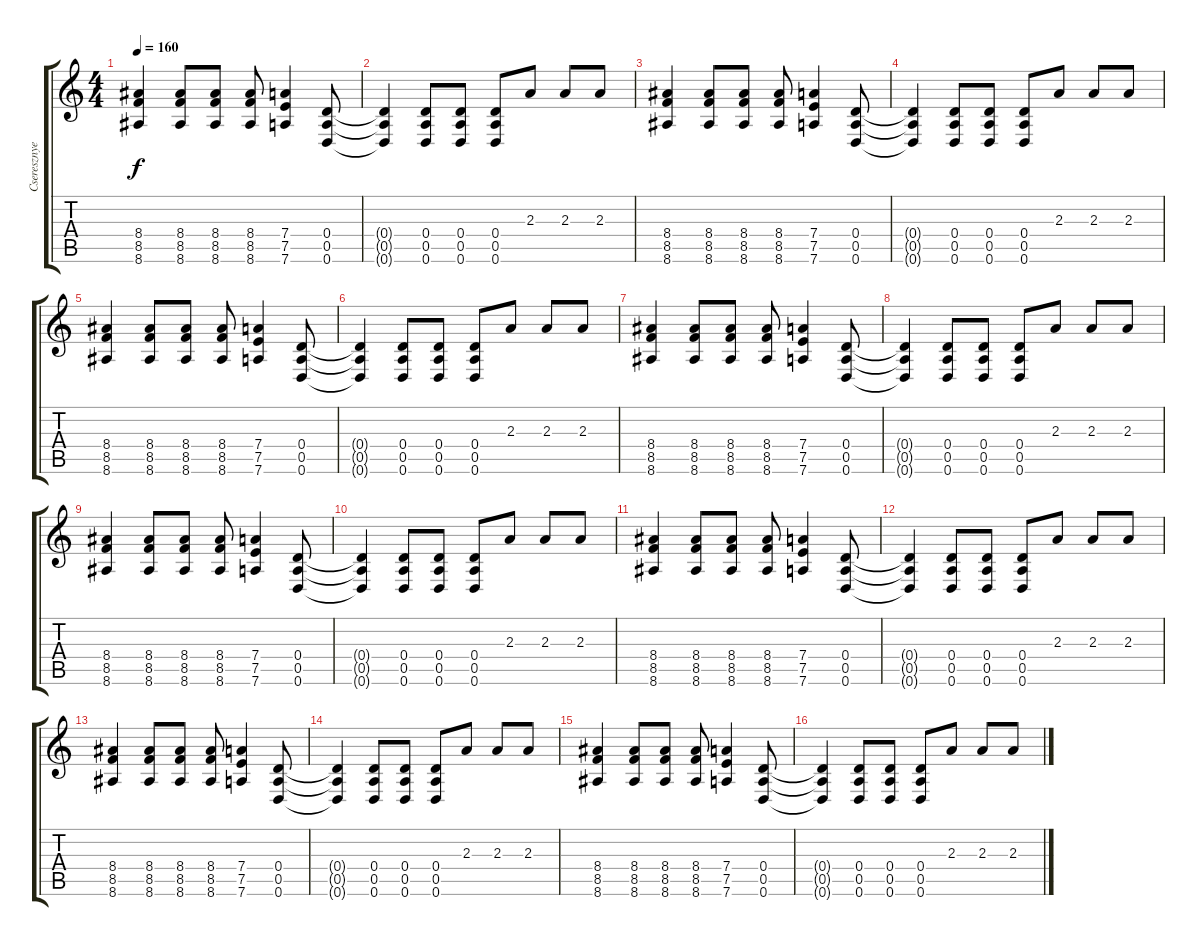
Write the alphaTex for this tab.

\track ("Cseresznye - Gitár - Ritmus" "Cseresznye") {instrument distortionguitar}
\staff {score tabs}
\tuning (E4 B3 G3 D3 A2 D2) {hide}
\ts (4 4)
\tempo 160
\clef g2
\ks c
(8.4 8.5 8.6).4{dy f} (8.4 8.5 8.6).8 (8.4 8.5 8.6).8 (8.4 8.5 8.6).8 (7.4 7.5 7.6).4 (0.4 0.5 0.6).8 |
(0.4{t} 0.5{t} 0.6{t}).4 (0.4 0.5 0.6).8 (0.4 0.5 0.6).8 (0.4 0.5 0.6).8 2.3.8 2.3.8 2.3.8 |
(8.4 8.5 8.6).4 (8.4 8.5 8.6).8 (8.4 8.5 8.6).8 (8.4 8.5 8.6).8 (7.4 7.5 7.6).4 (0.4 0.5 0.6).8 |
(0.4{t} 0.5{t} 0.6{t}).4 (0.4 0.5 0.6).8 (0.4 0.5 0.6).8 (0.4 0.5 0.6).8 2.3.8 2.3.8 2.3.8 |
(8.4 8.5 8.6).4 (8.4 8.5 8.6).8 (8.4 8.5 8.6).8 (8.4 8.5 8.6).8 (7.4 7.5 7.6).4 (0.4 0.5 0.6).8 |
(0.4{t} 0.5{t} 0.6{t}).4 (0.4 0.5 0.6).8 (0.4 0.5 0.6).8 (0.4 0.5 0.6).8 2.3.8 2.3.8 2.3.8 |
(8.4 8.5 8.6).4 (8.4 8.5 8.6).8 (8.4 8.5 8.6).8 (8.4 8.5 8.6).8 (7.4 7.5 7.6).4 (0.4 0.5 0.6).8 |
(0.4{t} 0.5{t} 0.6{t}).4 (0.4 0.5 0.6).8 (0.4 0.5 0.6).8 (0.4 0.5 0.6).8 2.3.8 2.3.8 2.3.8 |
(8.4 8.5 8.6).4 (8.4 8.5 8.6).8 (8.4 8.5 8.6).8 (8.4 8.5 8.6).8 (7.4 7.5 7.6).4 (0.4 0.5 0.6).8 |
(0.4{t} 0.5{t} 0.6{t}).4 (0.4 0.5 0.6).8 (0.4 0.5 0.6).8 (0.4 0.5 0.6).8 2.3.8 2.3.8 2.3.8 |
(8.4 8.5 8.6).4 (8.4 8.5 8.6).8 (8.4 8.5 8.6).8 (8.4 8.5 8.6).8 (7.4 7.5 7.6).4 (0.4 0.5 0.6).8 |
(0.4{t} 0.5{t} 0.6{t}).4 (0.4 0.5 0.6).8 (0.4 0.5 0.6).8 (0.4 0.5 0.6).8 2.3.8 2.3.8 2.3.8 |
(8.4 8.5 8.6).4 (8.4 8.5 8.6).8 (8.4 8.5 8.6).8 (8.4 8.5 8.6).8 (7.4 7.5 7.6).4 (0.4 0.5 0.6).8 |
(0.4{t} 0.5{t} 0.6{t}).4 (0.4 0.5 0.6).8 (0.4 0.5 0.6).8 (0.4 0.5 0.6).8 2.3.8 2.3.8 2.3.8 |
(8.4 8.5 8.6).4 (8.4 8.5 8.6).8 (8.4 8.5 8.6).8 (8.4 8.5 8.6).8 (7.4 7.5 7.6).4 (0.4 0.5 0.6).8 |
(0.4{t} 0.5{t} 0.6{t}).4 (0.4 0.5 0.6).8 (0.4 0.5 0.6).8 (0.4 0.5 0.6).8 2.3.8 2.3.8 2.3.8
